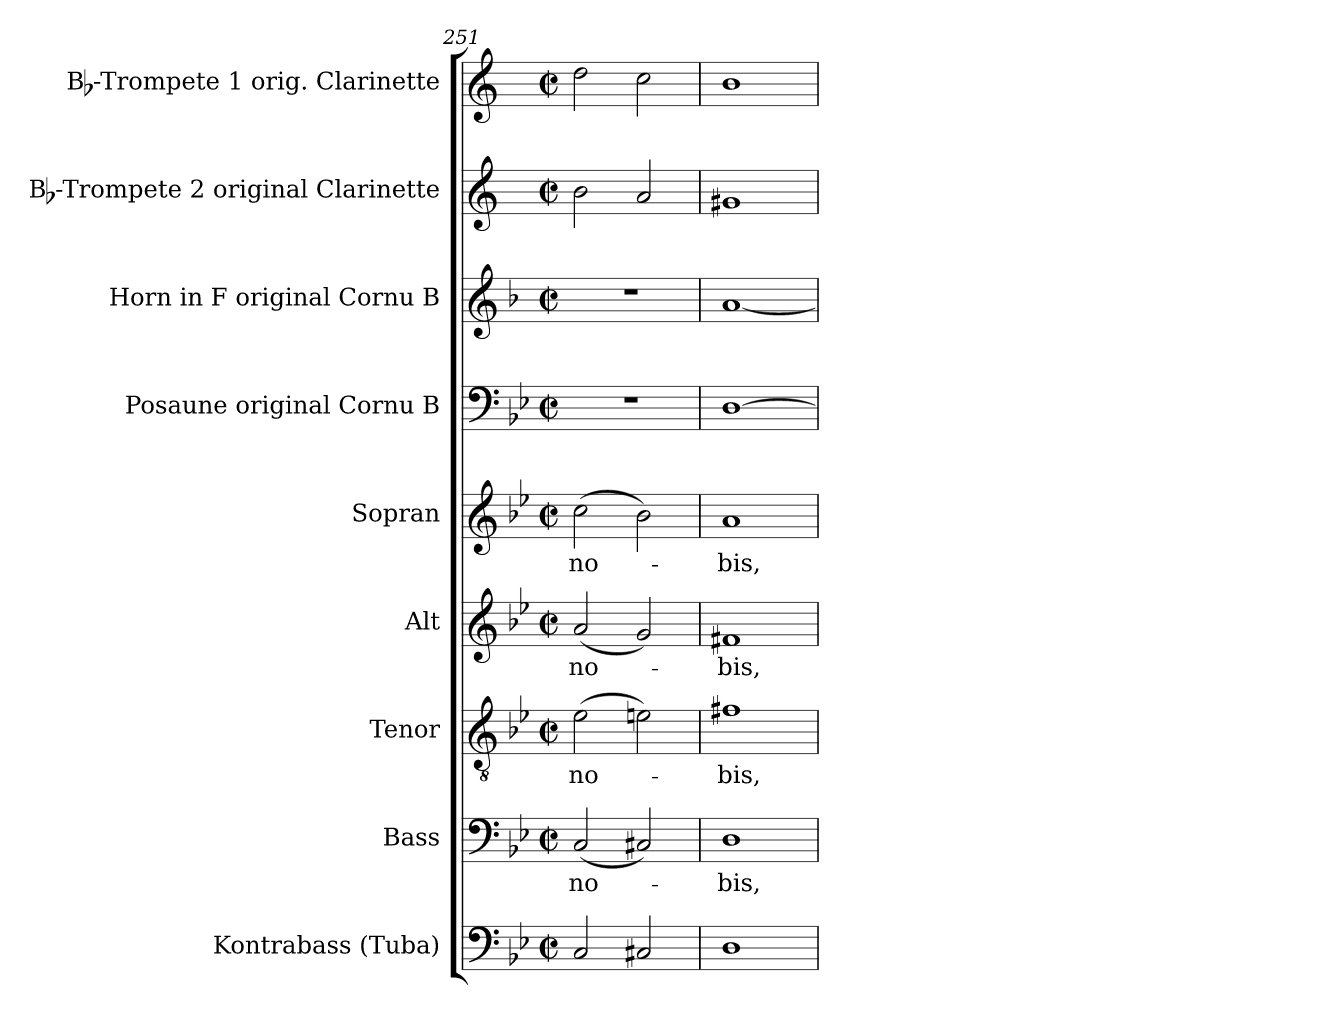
**kern	**kern	**text	**kern	**text	**kern	**text	**kern	**text	**kern	**kern	**kern	**kern
*part9	*part8	*part8	*part7	*part7	*part6	*part6	*part5	*part5	*part4	*part3	*part2	*part1
*staff9	*staff8	*staff8	*staff7	*staff7	*staff6	*staff6	*staff5	*staff5	*staff4	*staff3	*staff2	*staff1
*I"Kontrabass (Tuba)	*I"Bass	*	*I"Tenor	*	*I"Alt	*	*I"Sopran	*	*I"Posaune original Cornu B	*I"Horn in F original Cornu B	*I"Bb-Trompete 2 original Clarinette	*I"Bb-Trompete 1 orig. Clarinette
*I'Kb.	*I'B.	*	*I'T.	*	*I'A.	*	*I'S.	*	*I'Pos.	*I'Hrn.	*I'Bb Trp. 2	*I'Bb Trp. 1
!!LO:PB:g=z
*clefF4	*clefF4	*	*clefGv2	*	*clefG2	*	*clefG2	*	*clefF4	*clefG2	*clefG2	*clefG2
*ITrd7c12	*	*	*	*	*	*	*	*	*	*ITrd4c7	*ITrd1c2	*ITrd1c2
*k[b-e-]	*k[b-e-]	*	*k[b-e-]	*	*k[b-e-]	*	*k[b-e-]	*	*k[b-e-]	*k[b-e-]	*k[b-e-]	*k[b-e-]
*B-:	*B-:	*	*B-:	*	*B-:	*	*B-:	*	*B-:	*B-:	*B-:	*B-:
*M2/2	*M2/2	*	*M2/2	*	*M2/2	*	*M2/2	*	*M2/2	*M2/2	*M2/2	*M2/2
*met(c|)	*met(c|)	*	*met(c|)	*	*met(c|)	*	*met(c|)	*	*met(c|)	*met(c|)	*met(c|)	*met(c|)
=251	=251	=251	=251	=251	=251	=251	=251	=251	=251	=251	=251	=251
!	!	!LO:LY:b	!	!LO:LY:b	!	!LO:LY:b	!	!LO:LY:b	!	!	!	!
2CC/	(<2C/	no-	(>2e-\	no-	(<2a/	no-	(>2cc\	no-	1r	1r	2a\	2cc\
2CC#X/	2C#X/)	.	2en\)	.	2g/)	.	2b-\)	.	.	.	2g/	2b-\
=252	=252	=252	=252	=252	=252	=252	=252	=252	=252	=252	=252	=252
!	!	!LO:LY:b	!	!LO:LY:b	!	!LO:LY:b	!	!LO:LY:b	!	!	!	!
1DD	1D	-bis,	1f#X	-bis,	1f#X	-bis,	1a	-bis,	[1D	[1d	1f#X	1a
=	=	=	=	=	=	=	=	=	=	=	=	=
*-	*-	*-	*-	*-	*-	*-	*-	*-	*-	*-	*-	*-
